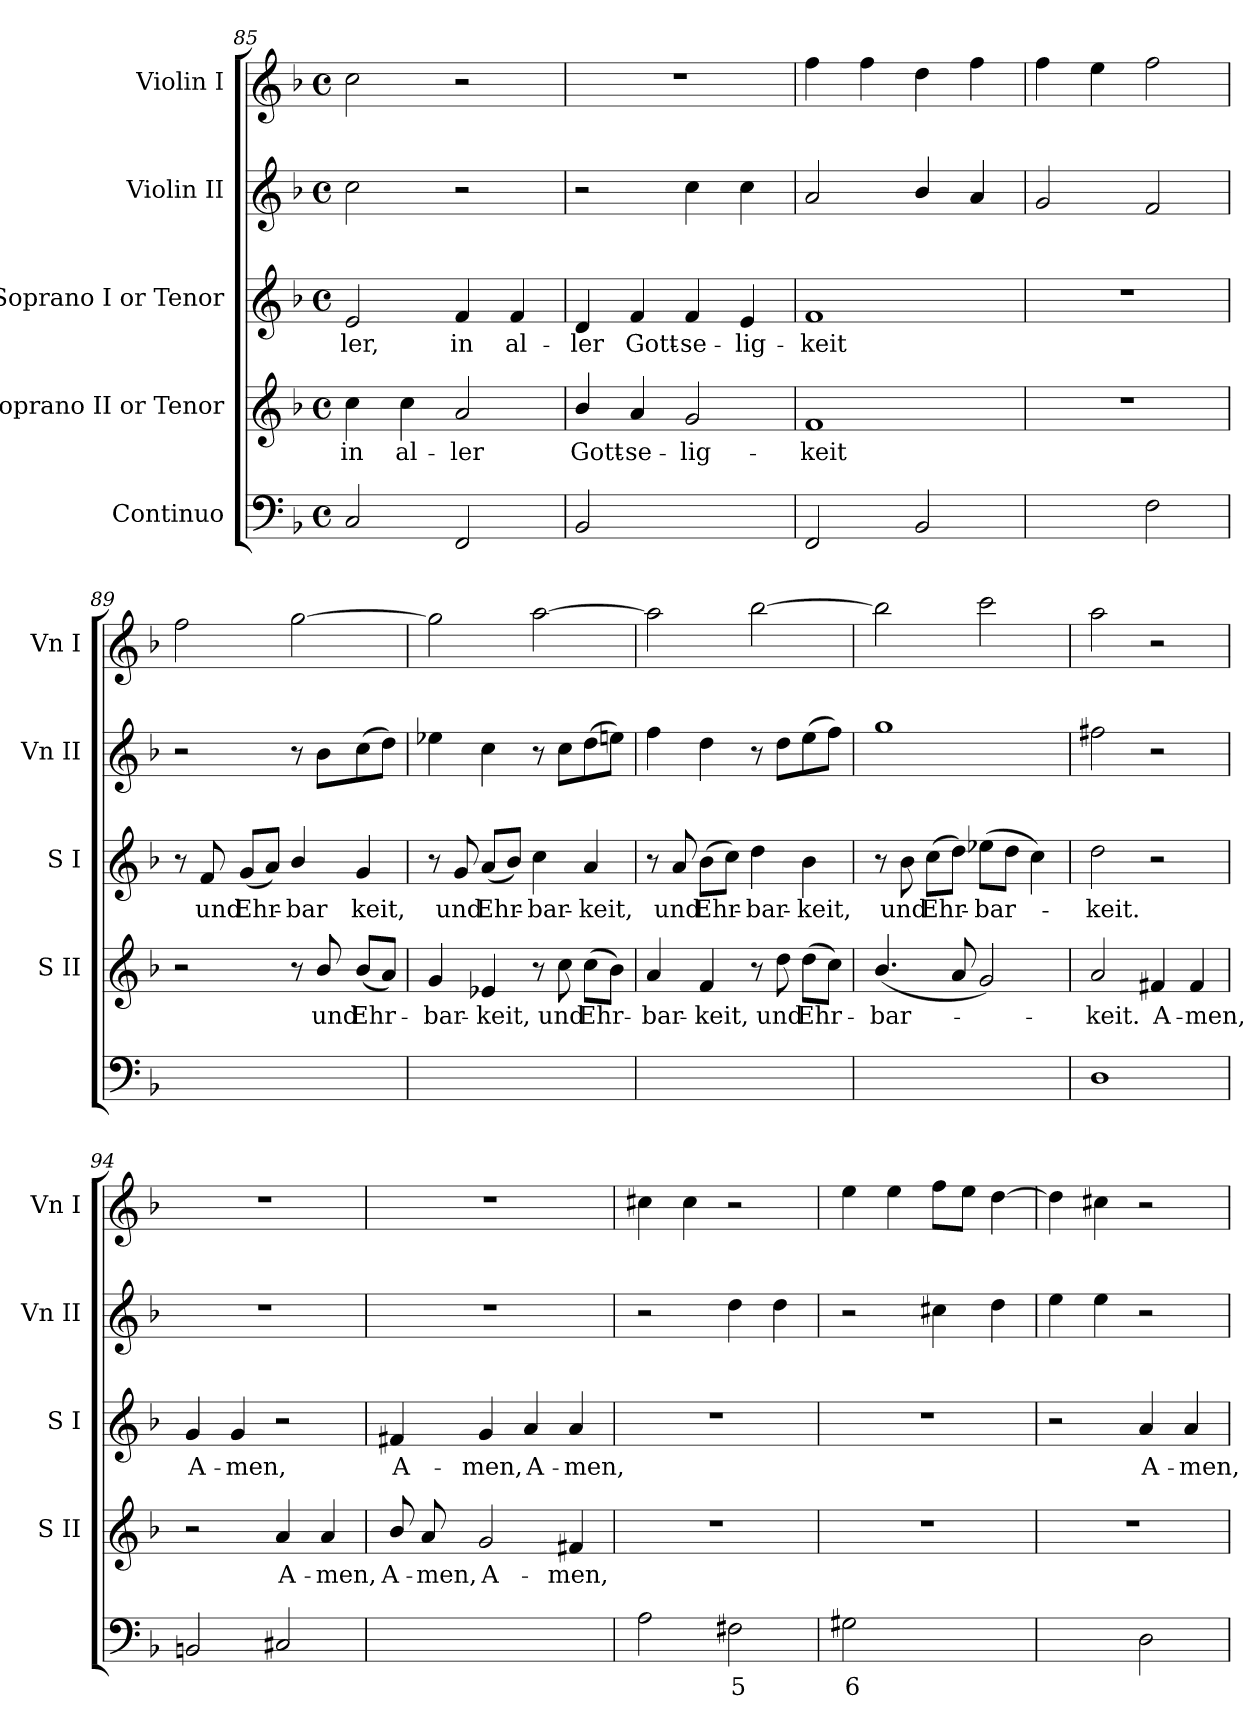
**kern	**text	**text	**kern	**text	**kern	**text	**kern	**kern
*part5	*part5	*part5	*part4	*part4	*part3	*part3	*part2	*part1
*staff5	*staff5	*staff5	*staff4	*staff4	*staff3	*staff3	*staff2	*staff1
*I"Continuo	*	*	*I"Soprano II or Tenor	*	*I"Soprano I or Tenor	*	*I"Violin II	*I"Violin I
*	*	*	*I'S II	*	*I'S I	*	*I'Vn II	*I'Vn I
*clefF4	*	*	*clefG2	*	*clefG2	*	*clefG2	*clefG2
*k[b-]	*	*	*k[b-]	*	*k[b-]	*	*k[b-]	*k[b-]
*F:	*	*	*F:	*	*F:	*	*F:	*F:
*M4/4	*	*	*M4/4	*	*M4/4	*	*M4/4	*M4/4
*met(c)	*	*	*met(c)	*	*met(c)	*	*met(c)	*met(c)
=85	=85	=85	=85	=85	=85	=85	=85	=85
!	!	!	!	!LO:LY:b	!	!LO:LY:b	!	!
2C	.	.	4cc	in	2e	-ler,	2cc	2cc
!	!	!	!	!LO:LY:b	!	!	!	!
.	.	.	4cc	al-	.	.	.	.
!	!	!	!	!LO:LY:b	!	!LO:LY:b	!	!
2FF	.	.	2a	-ler	4f	in	2r	2r
!	!	!	!	!	!	!LO:LY:b	!	!
.	.	.	.	.	4f	al-	.	.
!!LO:LB:g=z
=86	=86	=86	=86	=86	=86	=86	=86	=86
!	!	!	!	!LO:LY:b	!	!LO:LY:b	!	!
2BB-	.	.	4b-/	Gott-	4d	-ler	2r	1r
!	!	!	!	!LO:LY:b	!	!LO:LY:b	!	!
.	.	.	4a	-se-	4f	Gott-	.	.
!	!LO:LY:b	!	!	!LO:LY:b	!	!LO:LY:b	!	!
[4Cyy	4	.	2g	-lig-	4f	-se-	4cc	.
!	!LO:LY:b	!	!	!	!	!LO:LY:b	!	!
4Cyy]	3	.	.	.	4e	-lig-	4cc	.
=87	=87	=87	=87	=87	=87	=87	=87	=87
!	!	!	!	!LO:LY:b	!	!LO:LY:b	!	!
2FF	.	.	1f	-keit	1f	-keit	2a	4ff
.	.	.	.	.	.	.	.	4ff
2BB-	.	.	.	.	.	.	4b-/	4dd
.	.	.	.	.	.	.	4a	4ff
=88	=88	=88	=88	=88	=88	=88	=88	=88
!	!LO:LY:b	!	!	!	!	!	!	!
[4Cyy	4	.	1r	.	1r	.	2g	4ff
!	!LO:LY:b	!	!	!	!	!	!	!
4Cyy]	3	.	.	.	.	.	.	4ee
2F	.	.	.	.	.	.	2f	2ff
=89	=89	=89	=89	=89	=89	=89	=89	=89
!	!LO:LY:b	!	!	!	!	!	!	!
[2BB-yy	5	.	2r	.	8r	.	2r	2ff
!	!	!	!	!	!	!LO:LY:b	!	!
.	.	.	.	.	8f	und	.	.
!	!	!	!	!	!	!LO:LY:b	!	!
.	.	.	.	.	(<8gL	Ehr-	.	.
.	.	.	.	.	8aJ)	.	.	.
!	!LO:LY:b	!	!	!	!	!LO:LY:b	!	!
2BB-yy]	6	.	8r	.	4b-/	bar	8r	[2gg
!	!	!	!	!LO:LY:b	!	!	!	!
.	.	.	8b-/	und	.	.	8b-L	.
!	!	!	!	!LO:LY:b	!	!LO:LY:b	!	!
.	.	.	(<8b-L	Ehr-	4g	keit,	(>8cc	.
.	.	.	8aJ)	.	.	.	8ddJ)	.
=90	=90	=90	=90	=90	=90	=90	=90	=90
!	!LO:LY:b	!	!	!LO:LY:b	!	!	!	!
[2Cyy	5	.	4g	bar-	8r	.	4ee-X	2gg]
!	!	!	!	!	!	!LO:LY:b	!	!
.	.	.	.	.	8g	und	.	.
!	!	!	!	!LO:LY:b	!	!LO:LY:b	!	!
.	.	.	4e-X	-keit,	(<8aL	Ehr-	4cc	.
.	.	.	.	.	8b-J)	.	.	.
!	!LO:LY:b	!	!	!	!	!LO:LY:b	!	!
2Cyy]	6	.	8r	.	4cc	bar-	8r	[2aa
!	!	!	!	!LO:LY:b	!	!	!	!
.	.	.	8cc	und	.	.	8ccL	.
!	!	!	!	!LO:LY:b	!	!LO:LY:b	!	!
.	.	.	(>8ccL	Ehr-	4a	-keit,	(>8dd	.
.	.	.	8b-J)	.	.	.	8eenJ)	.
!!LO:LB:g=z
=91	=91	=91	=91	=91	=91	=91	=91	=91
!	!LO:LY:b	!	!	!LO:LY:b	!	!	!	!
[2Dyy	5	.	4a	bar-	8r	.	4ff	2aa]
!	!	!	!	!	!	!LO:LY:b	!	!
.	.	.	.	.	8a	und	.	.
!	!	!	!	!LO:LY:b	!	!LO:LY:b	!	!
.	.	.	4f	-keit,	(>8b-L	Ehr-	4dd	.
.	.	.	.	.	8ccJ)	.	.	.
!	!LO:LY:b	!	!	!	!	!LO:LY:b	!	!
2Dyy]	6	.	8r	.	4dd	bar-	8r	[2bb-
!	!	!	!	!LO:LY:b	!	!	!	!
.	.	.	8dd	und	.	.	8ddL	.
!	!	!	!	!LO:LY:b	!	!LO:LY:b	!	!
.	.	.	(>8ddL	Ehr-	4b-	-keit,	(>8ee	.
.	.	.	8ccJ)	.	.	.	8ffJ)	.
=92	=92	=92	=92	=92	=92	=92	=92	=92
!	!LO:LY:b	!LO:LY:b	!	!LO:LY:b	!	!	!	!
[2E-Xyy	7	4	(<4.b-/	bar-	8r	.	1gg	2bb-]
!	!	!	!	!	!	!LO:LY:b	!	!
.	.	.	.	.	8b-	und	.	.
!	!	!	!	!	!	!LO:LY:b	!	!
.	.	.	.	.	(>8ccL	Ehr-	.	.
.	.	.	8a	.	8ddJ)	.	.	.
!	!LO:LY:b	!	!	!	!	!LO:LY:b	!	!
2E-yy]	6	.	2g)	.	(>8ee-XL	bar-	.	2ccc
.	.	.	.	.	8ddJ	.	.	.
.	.	.	.	.	4cc)	.	.	.
=93	=93	=93	=93	=93	=93	=93	=93	=93
!	!	!	!	!LO:LY:b	!	!LO:LY:b	!	!
1D	.	.	2a	keit.	2dd	keit.	2ff#X	2aa
!	!	!	!	!LO:LY:b	!	!	!	!
.	.	.	4f#X	A-	2r	.	2r	2r
!	!	!	!	!LO:LY:b	!	!	!	!
.	.	.	4f#	-men,	.	.	.	.
=94	=94	=94	=94	=94	=94	=94	=94	=94
!	!	!	!	!	!	!LO:LY:b	!	!
2BBn	.	.	2r	.	4g	A-	1r	1r
!	!	!	!	!	!	!LO:LY:b	!	!
.	.	.	.	.	4g	-men,	.	.
!	!	!	!	!LO:LY:b	!	!	!	!
2C#X	.	.	4a	A-	2r	.	.	.
!	!	!	!	!LO:LY:b	!	!	!	!
.	.	.	4a	-men,	.	.	.	.
!!LO:LB:g=z
=95	=95	=95	=95	=95	=95	=95	=95	=95
!	!LO:LY:b	!	!	!LO:LY:b	!	!LO:LY:b	!	!
[4Dyy	6	.	8b-/	A-	4f#X	A-	1r	1r
!	!	!	!	!LO:LY:b	!	!	!	!
.	.	.	8a	-men,	.	.	.	.
!	!	!LO:LY:b	!	!LO:LY:b	!	!LO:LY:b	!	!
2Dyy_	.	4	2g	A-	4g	-men,	.	.
!	!	!	!	!	!	!LO:LY:b	!	!
.	.	.	.	.	4a	A-	.	.
!	!	!	!	!LO:LY:b	!	!LO:LY:b	!	!
4Dyy]	.	.	4f#X	-men,	4a	-men,	.	.
=96	=96	=96	=96	=96	=96	=96	=96	=96
2A	.	.	1r	.	1r	.	2r	4cc#X
.	.	.	.	.	.	.	.	4cc#
!	!LO:LY:b	!	!	!	!	!	!	!
2F#X	5	.	.	.	.	.	4dd	2r
.	.	.	.	.	.	.	4dd	.
=97	=97	=97	=97	=97	=97	=97	=97	=97
!	!LO:LY:b	!	!	!	!	!	!	!
2G#X	6	.	1r	.	1r	.	2r	4ee
.	.	.	.	.	.	.	.	4ee
!	!LO:LY:b	!	!	!	!	!	!	!
(>[4Ayy	6	.	.	.	.	.	4cc#X	8ffL
.	.	.	.	.	.	.	.	8eeJ
!	!	!LO:LY:b	!	!	!	!	!	!
4Ayy_	.	4	.	.	.	.	4dd	[4dd
=98	=98	=98	=98	=98	=98	=98	=98	=98
!	!	!LO:LY:b	!	!	!	!	!	!
4Ayy_)	.	4	1r	.	2r	.	4ee	4dd]
4Ayy]	.	.	.	.	.	.	4ee	4cc#X
!	!	!	!	!	!	!LO:LY:b	!	!
2D	.	.	.	.	4a	A-	2r	2r
!	!	!	!	!	!	!LO:LY:b	!	!
.	.	.	.	.	4a	-men,	.	.
=	=	=	=	=	=	=	=	=
*-	*-	*-	*-	*-	*-	*-	*-	*-
